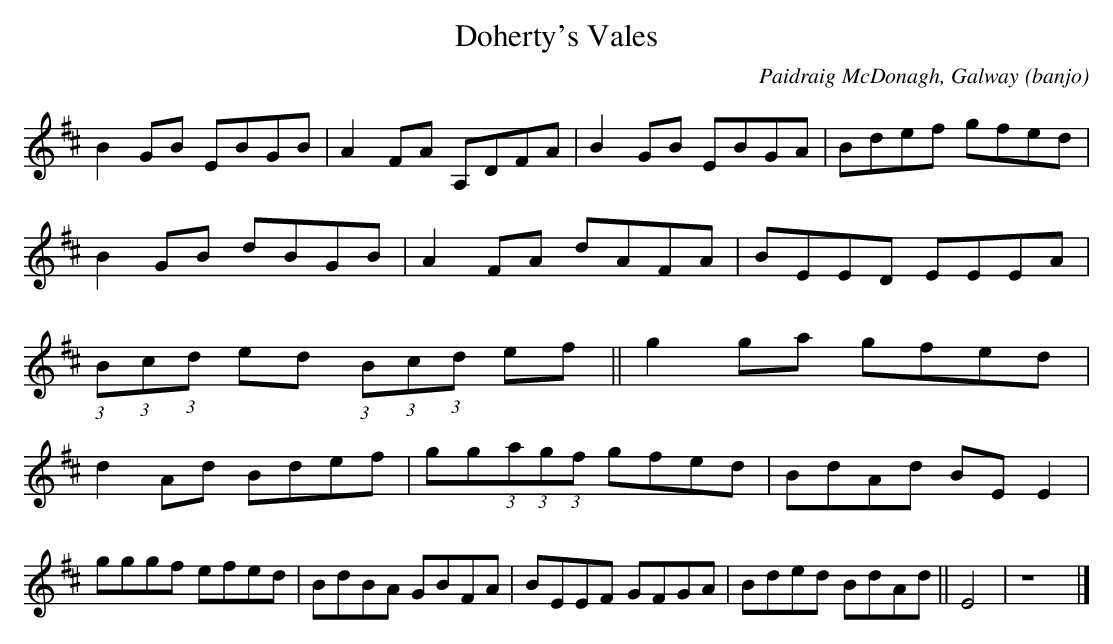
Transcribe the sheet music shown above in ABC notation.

X:1
T:Doherty's Vales
C:Paidraig McDonagh, Galway (banjo)
QM:4/4
L:1/8
K:D
B2 GB EBGB |A2 FA A,DFA |B2 GB EBGA |Bdef gfed |B2 GB dBGB |A2 FA dAFA |BEED EEEA |(3:2:1B(3:2:1c(3:2:1d ed (3:2:1B(3:2:1c(3:2:1d ef ||g2 ga gfed |d2 Ad Bdef |gg(3:2:1a(3:2:1g(3:2:1f gfed |BdAd BEE2 |
gggf efed |BdBA GBFA |BEEF GFGA |Bded BdAd ||E4 |z8 |]
